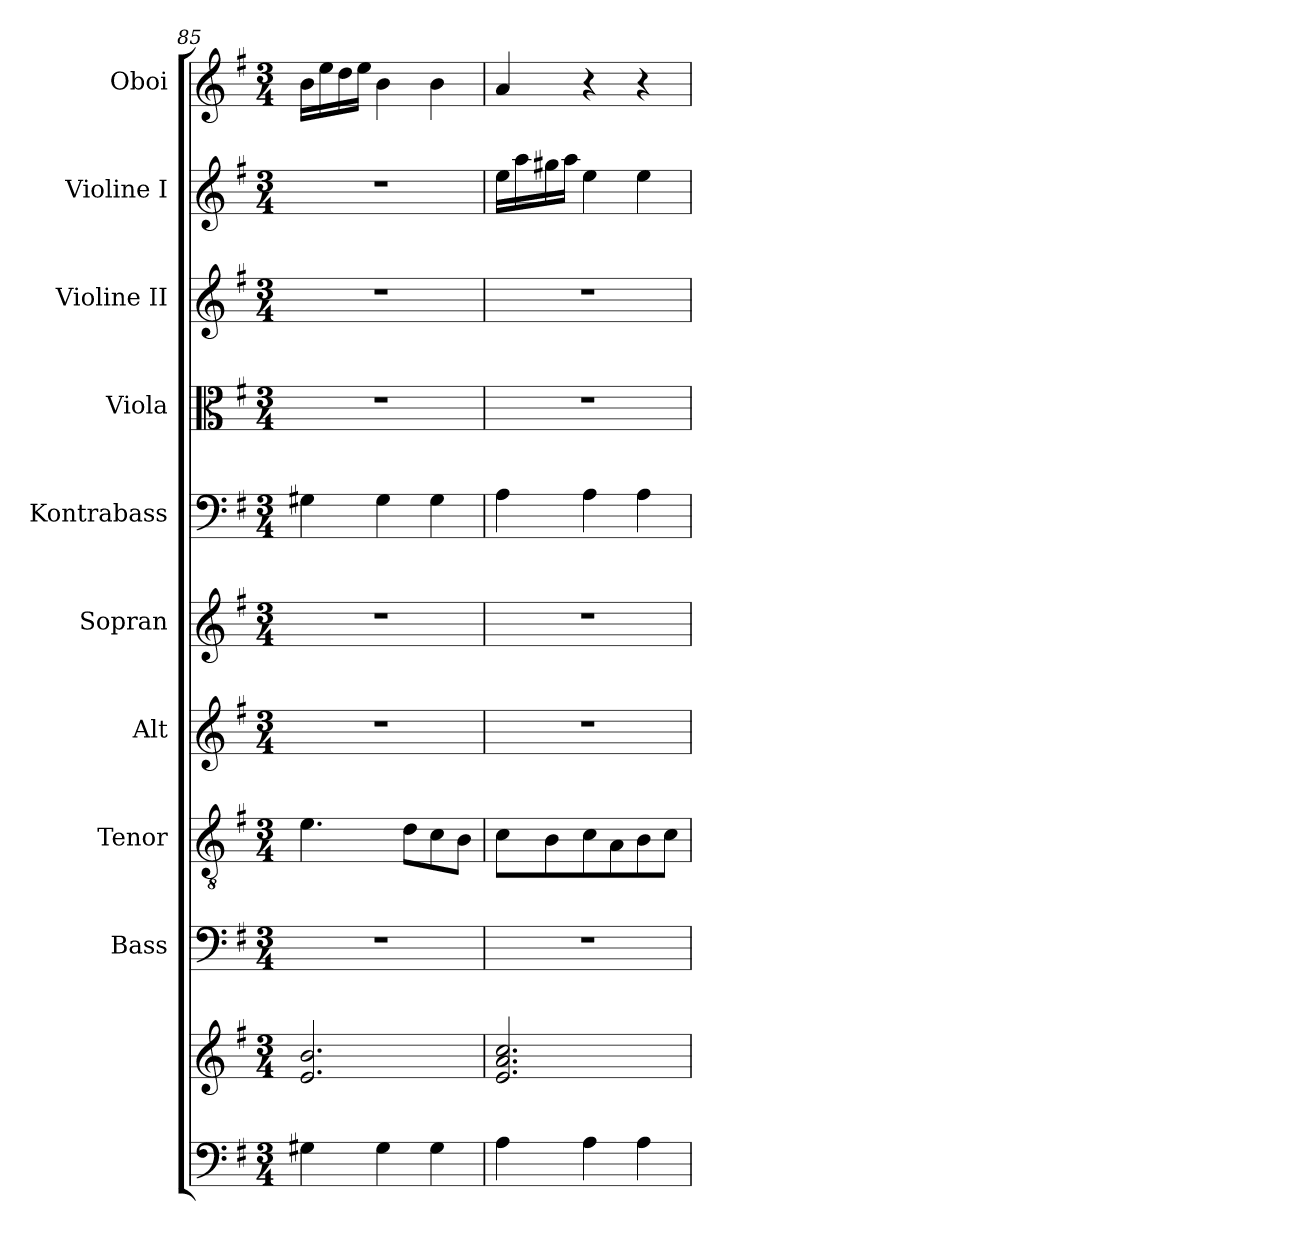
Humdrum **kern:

**kern	**kern	**kern	**kern	**kern	**kern	**kern	**kern	**kern	**kern	**kern
*part10	*part10	*part9	*part8	*part7	*part6	*part5	*part4	*part3	*part2	*part1
*staff11	*staff10	*staff9	*staff8	*staff7	*staff6	*staff5	*staff4	*staff3	*staff2	*staff1
*	*	*I"Bass	*I"Tenor	*I"Alt	*I"Sopran	*I"Kontrabass	*I"Viola	*I"Violine II	*I"Violine I	*I"Oboi
*	*	*I'B.	*I'T.	*I'A.	*I'S.	*I'Kb.	*I'Vla.	*I'Vl. II	*I'Vl. I	*I'Ob.
!!LO:PB:g=z
*clefF4	*clefG2	*clefF4	*clefGv2	*clefG2	*clefG2	*clefF4	*clefC3	*clefG2	*clefG2	*clefG2
*	*	*	*	*	*	*ITrd7c12	*	*	*	*
*k[f#]	*k[f#]	*k[f#]	*k[f#]	*k[f#]	*k[f#]	*k[f#]	*k[f#]	*k[f#]	*k[f#]	*k[f#]
*G:	*G:	*G:	*G:	*G:	*G:	*G:	*G:	*G:	*G:	*G:
*M3/4	*M3/4	*M3/4	*M3/4	*M3/4	*M3/4	*M3/4	*M3/4	*M3/4	*M3/4	*M3/4
=85	=85	=85	=85	=85	=85	=85	=85	=85	=85	=85
4G#X\	2.e/ 2.b/	2.r	4.e\	2.r	2.r	4GG#X\	2.r	2.r	2.r	16b\LL
.	.	.	.	.	.	.	.	.	.	16ee\
.	.	.	.	.	.	.	.	.	.	16dd\
.	.	.	.	.	.	.	.	.	.	16ee\JJ
4G#\	.	.	.	.	.	4GG#\	.	.	.	4b\
.	.	.	8d\L	.	.	.	.	.	.	.
4G#\	.	.	8c\	.	.	4GG#\	.	.	.	4b\
.	.	.	8B\J	.	.	.	.	.	.	.
=86	=86	=86	=86	=86	=86	=86	=86	=86	=86	=86
4A\	2.e/ 2.a/ 2.cc/	2.r	8c\L	2.r	2.r	4AA\	2.r	2.r	16ee\LL	4a/
.	.	.	.	.	.	.	.	.	16aa\	.
.	.	.	8B\	.	.	.	.	.	16gg#X\	.
.	.	.	.	.	.	.	.	.	16aa\JJ	.
4A\	.	.	8c\	.	.	4AA\	.	.	4ee\	4r
.	.	.	8A\	.	.	.	.	.	.	.
4A\	.	.	8B\	.	.	4AA\	.	.	4ee\	4r
.	.	.	8c\J	.	.	.	.	.	.	.
=	=	=	=	=	=	=	=	=	=	=
*-	*-	*-	*-	*-	*-	*-	*-	*-	*-	*-
